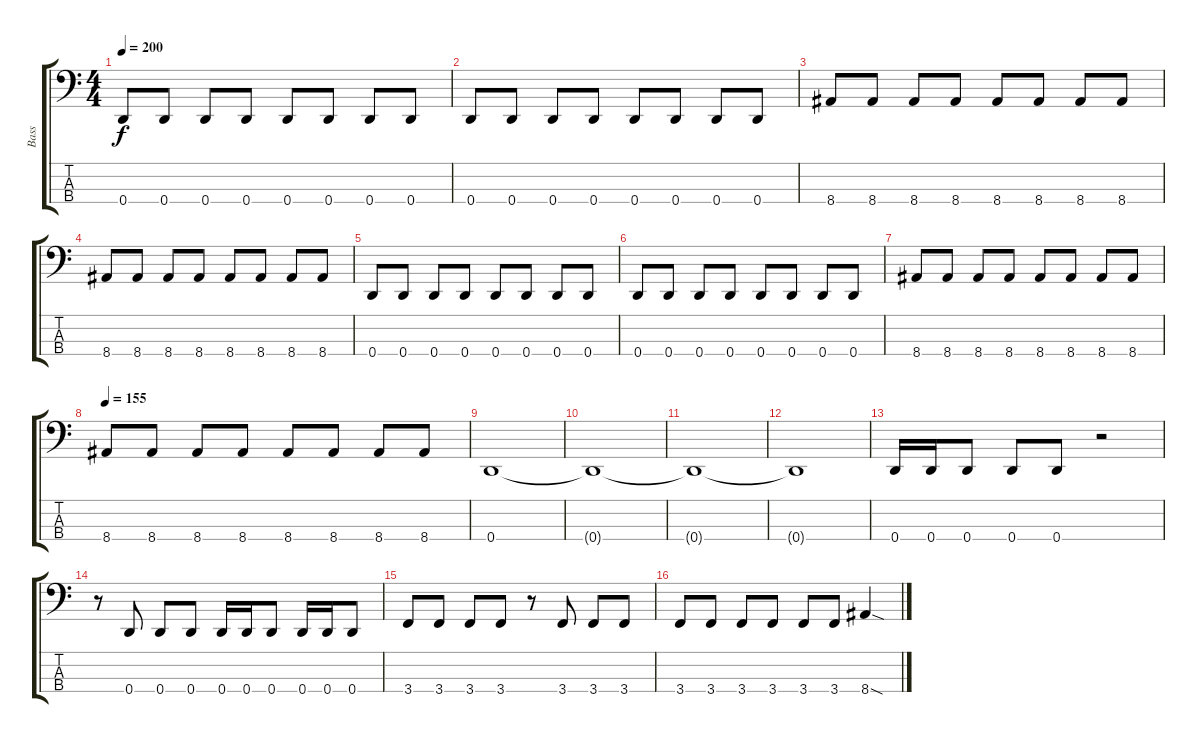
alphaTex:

\track ("Bass" "Bass") {instrument electricbasspick}
\staff {score tabs}
\tuning (G2 D2 A1 D1) {hide}
\ts (4 4)
\tempo 200
\clef f4
\ks c
0.4.8{dy f} 0.4.8 0.4.8 0.4.8 0.4.8 0.4.8 0.4.8 0.4.8 |
0.4.8 0.4.8 0.4.8 0.4.8 0.4.8 0.4.8 0.4.8 0.4.8 |
8.4.8 8.4.8 8.4.8 8.4.8 8.4.8 8.4.8 8.4.8 8.4.8 |
8.4.8 8.4.8 8.4.8 8.4.8 8.4.8 8.4.8 8.4.8 8.4.8 |
0.4.8 0.4.8 0.4.8 0.4.8 0.4.8 0.4.8 0.4.8 0.4.8 |
0.4.8 0.4.8 0.4.8 0.4.8 0.4.8 0.4.8 0.4.8 0.4.8 |
8.4.8 8.4.8 8.4.8 8.4.8 8.4.8 8.4.8 8.4.8 8.4.8 |
\tempo 155
8.4.8 8.4.8 8.4.8 8.4.8 8.4.8 8.4.8 8.4.8 8.4.8 |
0.4.1 |
0.4{t}.1 |
0.4{t}.1 |
0.4{t}.1 |
0.4.16 0.4.16 0.4.8 0.4.8 0.4.8 r.2 |
r.8 0.4.8 0.4.8 0.4.8 0.4.16 0.4.16 0.4.8 0.4.16 0.4.16 0.4.8 |
3.4.8 3.4.8 3.4.8 3.4.8 r.8 3.4.8 3.4.8 3.4.8 |
3.4.8 3.4.8 3.4.8 3.4.8 3.4.8 3.4.8 8.4{sod}.4
